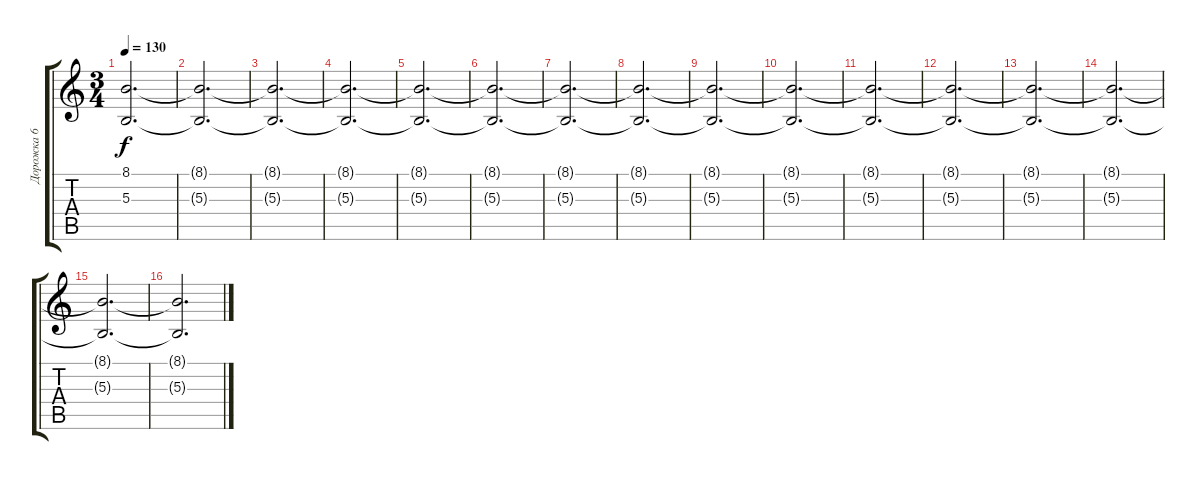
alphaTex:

\track ("Дорожка 6" "Дорожка 6") {instrument pad2warm}
\staff {score tabs}
\tuning (Eb4 Bb3 Gb3 Db3 Ab2 Db2) {hide}
\ts (3 4)
\tempo 130
\clef g2
\ks c
(8.1{t} 5.3{t}).2{d dy f} |
(8.1{t} 5.3{t}).2{d} |
(8.1{t} 5.3{t}).2{d} |
(8.1{t} 5.3{t}).2{d} |
(8.1{t} 5.3{t}).2{d} |
(8.1{t} 5.3{t}).2{d} |
(8.1{t} 5.3{t}).2{d} |
(8.1{t} 5.3{t}).2{d} |
(8.1{t} 5.3{t}).2{d} |
(8.1{t} 5.3{t}).2{d} |
(8.1{t} 5.3{t}).2{d} |
(8.1{t} 5.3{t}).2{d} |
(8.1{t} 5.3{t}).2{d} |
(8.1{t} 5.3{t}).2{d} |
(8.1{t} 5.3{t}).2{d} |
(8.1{t} 5.3{t}).2{d}
